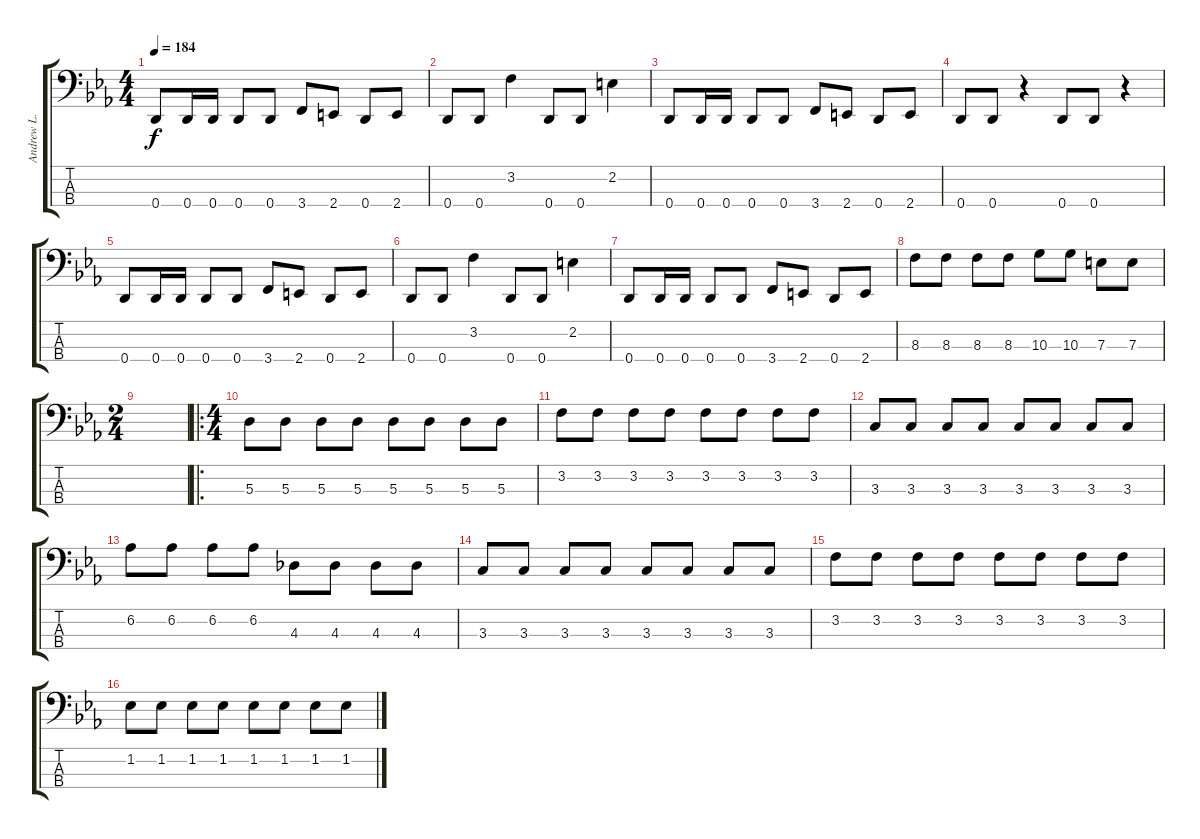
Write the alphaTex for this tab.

\track ("Andrew L." "Andrew L.") {instrument electricbassfinger}
\staff {score tabs}
\tuning (G2 D2 A1 D1) {hide}
\ts (4 4)
\tempo 184
\clef f4
\ks cminor
0.4.8{dy f} 0.4.16 0.4.16 0.4.8 0.4.8 3.4.8 2.4.8 0.4.8 2.4.8 |
0.4.8 0.4.8 3.2.4 0.4.8 0.4.8 2.2.4 |
0.4.8 0.4.16 0.4.16 0.4.8 0.4.8 3.4.8 2.4.8 0.4.8 2.4.8 |
0.4.8 0.4.8 r.4 0.4.8 0.4.8 r.4 |
0.4.8 0.4.16 0.4.16 0.4.8 0.4.8 3.4.8 2.4.8 0.4.8 2.4.8 |
0.4.8 0.4.8 3.2.4 0.4.8 0.4.8 2.2.4 |
0.4.8 0.4.16 0.4.16 0.4.8 0.4.8 3.4.8 2.4.8 0.4.8 2.4.8 |
8.3.8 8.3.8 8.3.8 8.3.8 10.3.8 10.3.8 7.3.8 7.3.8 |
\ts (2 4)
|
\ro
\ts (4 4)
5.3.8 5.3.8 5.3.8 5.3.8 5.3.8 5.3.8 5.3.8 5.3.8 |
3.2.8 3.2.8 3.2.8 3.2.8 3.2.8 3.2.8 3.2.8 3.2.8 |
3.3.8 3.3.8 3.3.8 3.3.8 3.3.8 3.3.8 3.3.8 3.3.8 |
6.2.8 6.2.8 6.2.8 6.2.8 4.3.8 4.3.8 4.3.8 4.3.8 |
3.3.8 3.3.8 3.3.8 3.3.8 3.3.8 3.3.8 3.3.8 3.3.8 |
3.2.8 3.2.8 3.2.8 3.2.8 3.2.8 3.2.8 3.2.8 3.2.8 |
1.2.8 1.2.8 1.2.8 1.2.8 1.2.8 1.2.8 1.2.8 1.2.8
